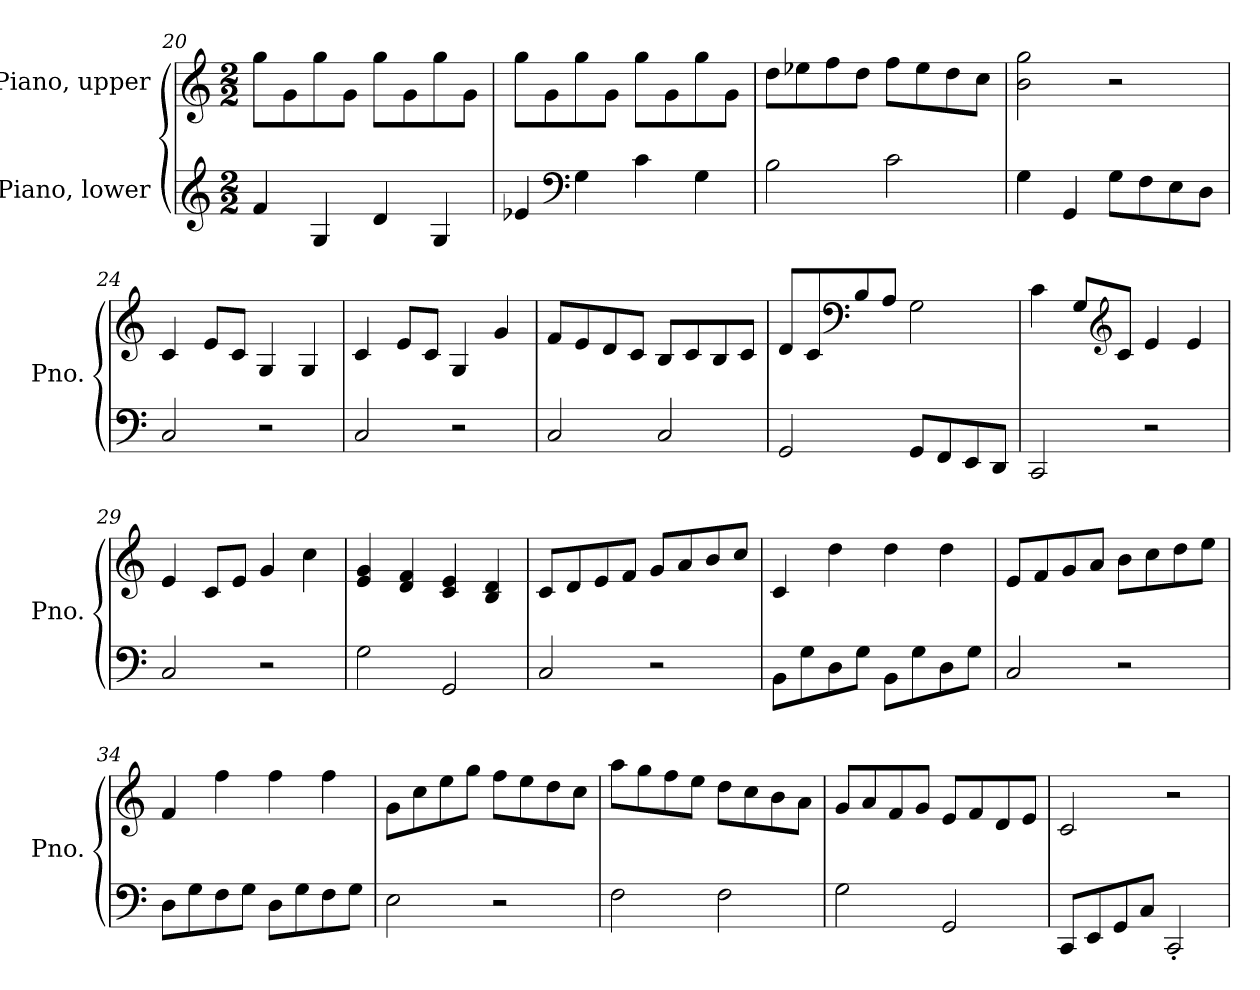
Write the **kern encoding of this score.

**kern	**kern
*part2	*part1
*staff2	*staff1
*I"Piano, lower	*I"Piano, upper
*I'Pno.	*I'Pno.
*clefG2	*clefG2
*k[]	*k[]
*M2/2	*M2/2
=20	=20
4f/	8gg\L
.	8g\
4G/	8gg\
.	8g\J
4d/	8gg\L
.	8g\
4G/	8gg\
.	8g\J
=21	=21
4e-X/	8gg\L
.	8g\
*clefF4	*
4G\	8gg\
.	8g\J
4c\	8gg\L
.	8g\
4G\	8gg\
.	8g\J
=22	=22
2B\	8dd\L
.	8ee-X\
.	8ff\
.	8dd\J
2c\	8ff\L
.	8ee-\
.	8dd\
.	8cc\J
=23	=23
4G\	2b\ 2gg\
4GG/	.
8G\L	2r
8F\	.
8E\	.
8D\J	.
!!LO:LB:g=z
=24	=24
2C/	4c/
.	8e/L
.	8c/J
2r	4G/
.	4G/
=25	=25
2C/	4c/
.	8e/L
.	8c/J
2r	4G/
.	4g/
=26	=26
2C/	8f/L
.	8e/
.	8d/
.	8c/J
2C/	8B/L
.	8c/
.	8B/
.	8c/J
=27	=27
2GG/	8d/L
.	8c/
*	*clefF4
.	8B/
.	8A/J
8GG/L	2G\
8FF/	.
8EE/	.
8DD/J	.
=28	=28
2CC/	4c\
.	8G/L
*	*clefG2
.	8c/J
2r	4e/
.	4e/
!!LO:PB:g=z
=29	=29
2C/	4e/
.	8c/L
.	8e/J
2r	4g/
.	4cc\
=30	=30
2G\	4e/ 4g/
.	4d/ 4f/
2GG/	4c/ 4e/
.	4B/ 4d/
=31	=31
2C/	8c/L
.	8d/
.	8e/
.	8f/J
2r	8g/L
.	8a/
.	8b/
.	8cc/J
=32	=32
8BB\L	4c/
8G\	.
8D\	4dd\
8G\J	.
8BB\L	4dd\
8G\	.
8D\	4dd\
8G\J	.
=33	=33
2C/	8e/L
.	8f/
.	8g/
.	8a/J
2r	8b\L
.	8cc\
.	8dd\
.	8ee\J
!!LO:LB:g=z
=34	=34
8D\L	4f/
8G\	.
8F\	4ff\
8G\J	.
8D\L	4ff\
8G\	.
8F\	4ff\
8G\J	.
=35	=35
2E\	8g\L
.	8cc\
.	8ee\
.	8gg\J
2r	8ff\L
.	8ee\
.	8dd\
.	8cc\J
=36	=36
2F\	8aa\L
.	8gg\
.	8ff\
.	8ee\J
2F\	8dd\L
.	8cc\
.	8b\
.	8a\J
=37	=37
2G\	8g/L
.	8a/
.	8f/
.	8g/J
2GG/	8e/L
.	8f/
.	8d/
.	8e/J
=38	=38
8CC/L	2c/
8EE/	.
8GG/	.
8C/J	.
2CC'/	2r
=	=
*-	*-
